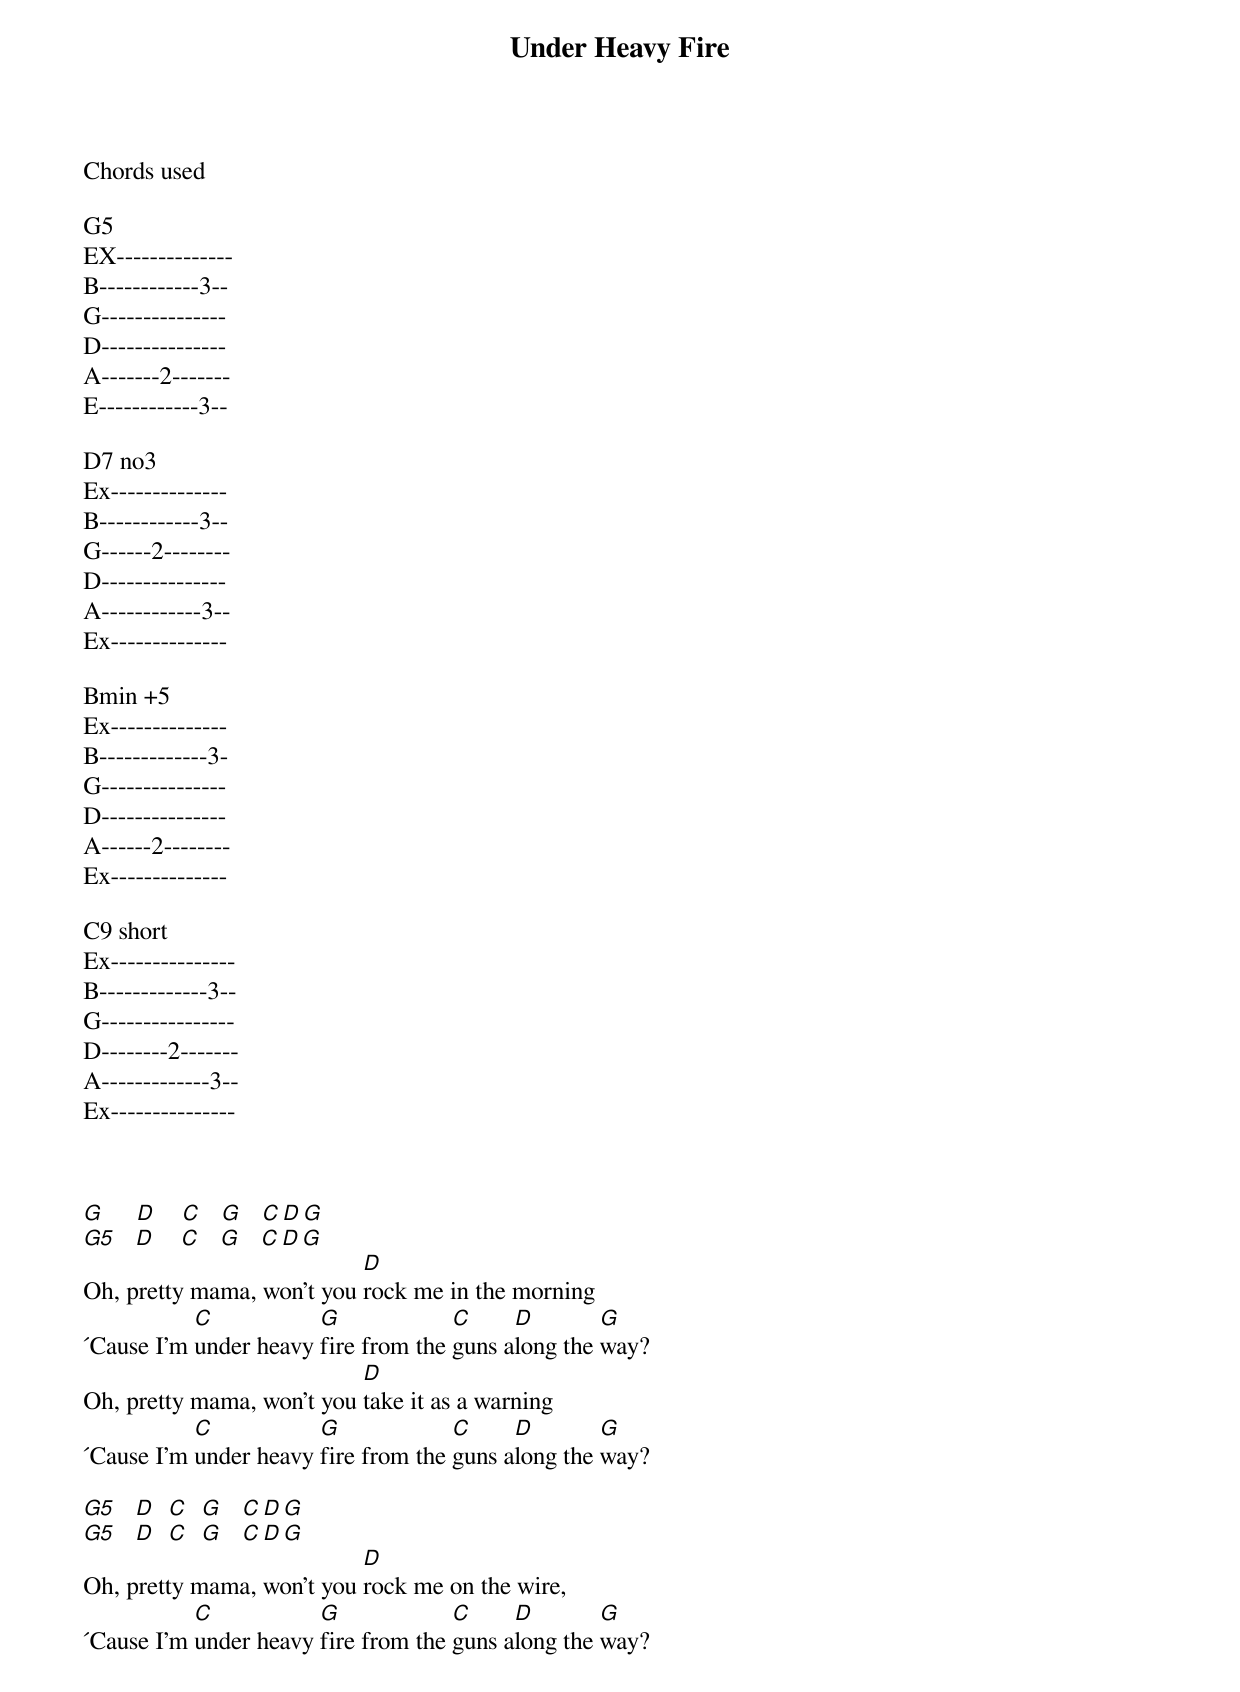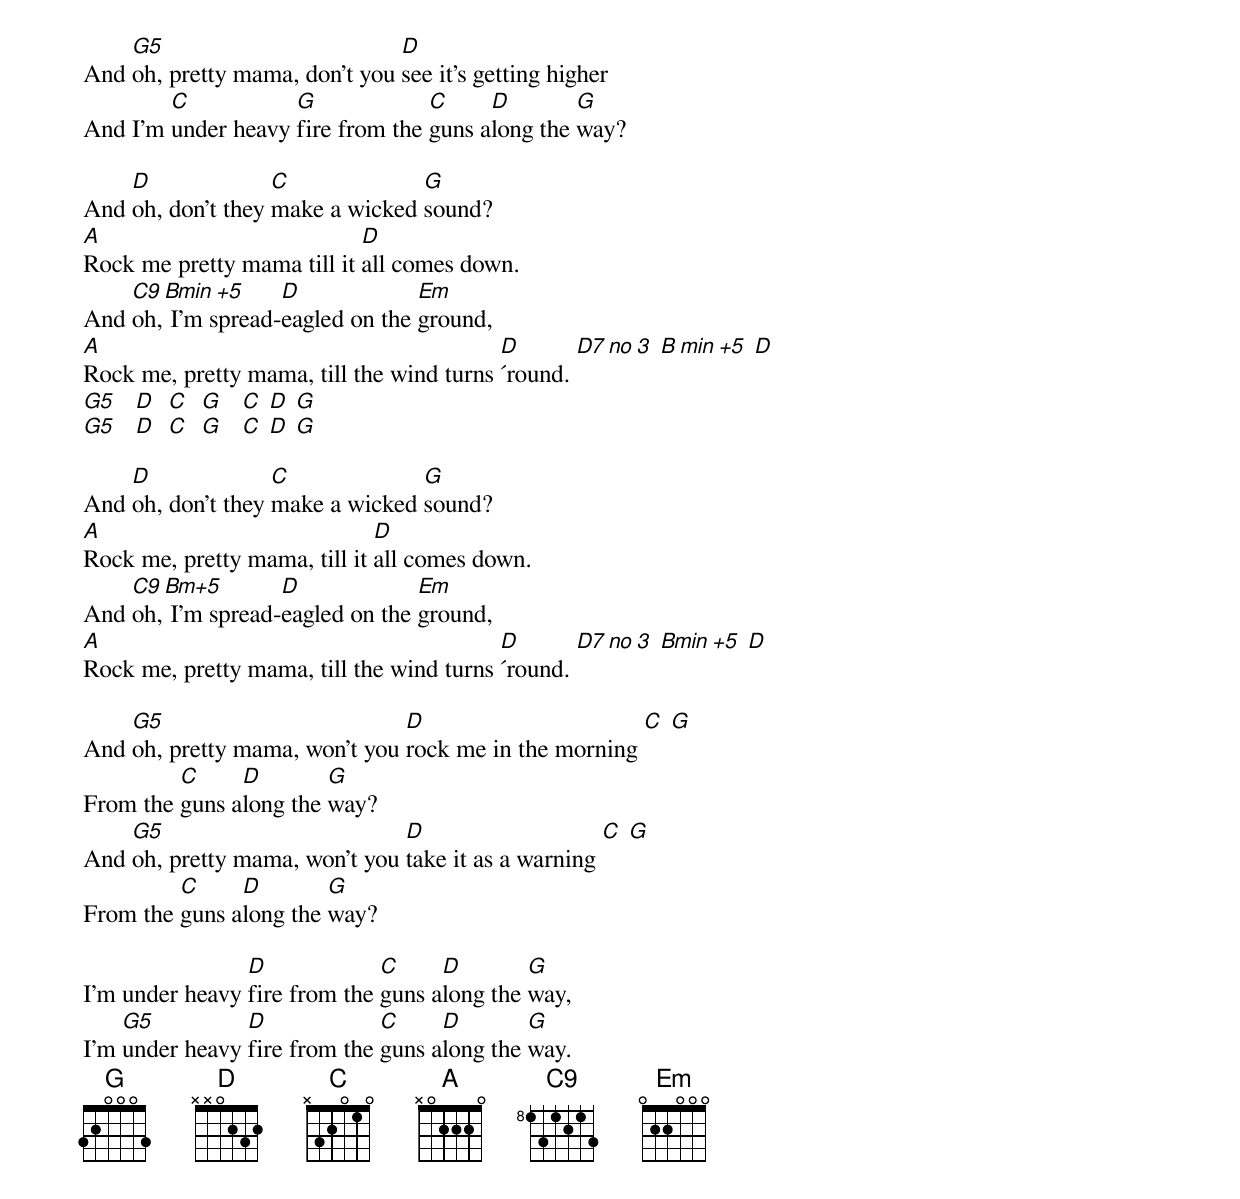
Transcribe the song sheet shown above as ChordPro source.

{title: Under Heavy Fire}
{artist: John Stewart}
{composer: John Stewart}
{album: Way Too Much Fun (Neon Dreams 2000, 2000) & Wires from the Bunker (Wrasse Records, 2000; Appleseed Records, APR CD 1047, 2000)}

Chords used

G5
EX--------------
B------------3--
G---------------
D---------------
A-------2-------
E------------3--

D7 no3
Ex--------------
B------------3--
G------2--------
D---------------
A------------3--
Ex--------------

Bmin +5
Ex--------------
B-------------3-
G---------------
D---------------
A------2--------
Ex--------------

C9 short
Ex---------------
B-------------3--
G----------------
D--------2-------
A-------------3--
Ex---------------



[G]     [D]    [C]   [G]   [C][D][G]
[G5]   [D]    [C]   [G]   [C][D][G]
Oh, pretty mama, won't you [D]rock me in the morning
´Cause I'm [C]under heavy [G]fire from the [C]guns a[D]long the [G]way?
Oh, pretty mama, won't you [D]take it as a warning
´Cause I'm [C]under heavy [G]fire from the [C]guns a[D]long the [G]way?

[G5]   [D]  [C]  [G]   [C][D][G]
[G5]   [D]  [C]  [G]   [C][D][G]
Oh, pretty mama, won't you [D]rock me on the wire,
´Cause I'm [C]under heavy [G]fire from the [C]guns a[D]long the [G]way?
And [G5]oh, pretty mama, don't you [D]see it's getting higher
And I'm [C]under heavy [G]fire from the [C]guns a[D]long the [G]way?

And [D]oh, don't they [C]make a wicked [G]sound?
[A]Rock me pretty mama till it [D]all comes down.
And [C9]oh,[Bmin +5] I'm spread-[D]eagled on the [Em]ground,
[A]Rock me, pretty mama, till the wind turns [D]´round. [D7 no 3] [B min +5] [D]
[G5]   [D]  [C]  [G]   [C] [D] [G]
[G5]   [D]  [C]  [G]   [C] [D] [G]

And [D]oh, don't they [C]make a wicked [G]sound?
[A]Rock me, pretty mama, till it [D]all comes down.
And [C9]oh,[Bm+5] I'm spread-[D]eagled on the [Em]ground,
[A]Rock me, pretty mama, till the wind turns [D]´round. [D7 no 3] [Bmin +5] [D]

And [G5]oh, pretty mama, won't you [D]rock me in the morning [C] [G]
From the [C]guns a[D]long the [G]way?
And [G5]oh, pretty mama, won't you [D]take it as a warning [C] [G]
From the [C]guns a[D]long the [G]way?

I'm under heavy [D]fire from the [C]guns a[D]long the [G]way,
I'm [G5]under heavy [D]fire from the [C]guns a[D]long the [G]way.
